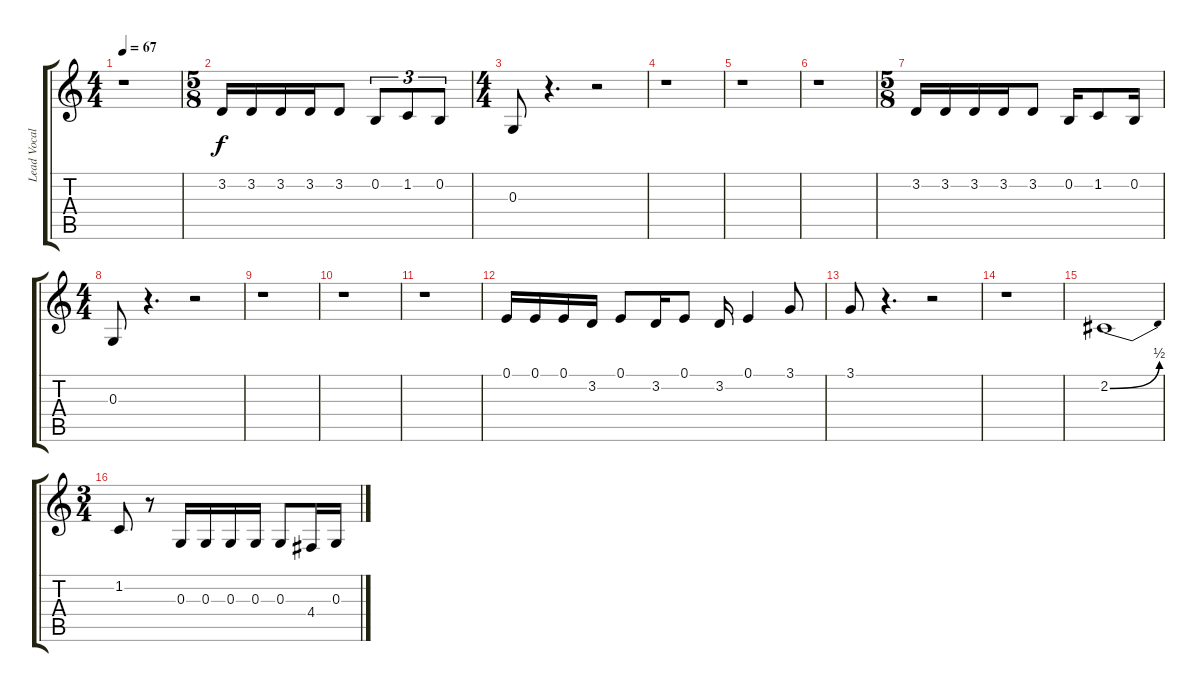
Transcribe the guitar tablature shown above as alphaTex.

\track ("Lead Vocals" "Lead Vocal") {instrument tenorsax}
\staff {score tabs}
\tuning (E4 B3 G3 D3 A2 E2) {hide}
\ts (4 4)
\tempo 67
\clef g2
\ks c
r.1{dy f} |
\ts (5 8)
3.2.16 3.2.16 3.2.16 3.2.16 3.2.8 0.2.8{tu (3 2)} 1.2.8{tu (3 2)} 0.2.8{tu (3 2)} |
\ts (4 4)
0.3.8 r.4{d} r.2 |
r.1 |
r.1 |
r.1 |
\ts (5 8)
3.2.16 3.2.16 3.2.16 3.2.16 3.2.8 0.2.16 1.2.8 0.2.16 |
\ts (4 4)
0.3.8 r.4{d} r.2 |
r.1 |
r.1 |
r.1 |
0.1.16 0.1.16 0.1.16 3.2.16 0.1.8 3.2.16 0.1.8 3.2.16 0.1.4 3.1.8 |
3.1.8 r.4{d} r.2 |
r.1 |
2.2{be (bend 0 0 60 2)}.1 |
\ts (3 4)
1.2.8 r.8 0.3.16 0.3.16 0.3.16 0.3.16 0.3.8 4.4.16 0.3.16
